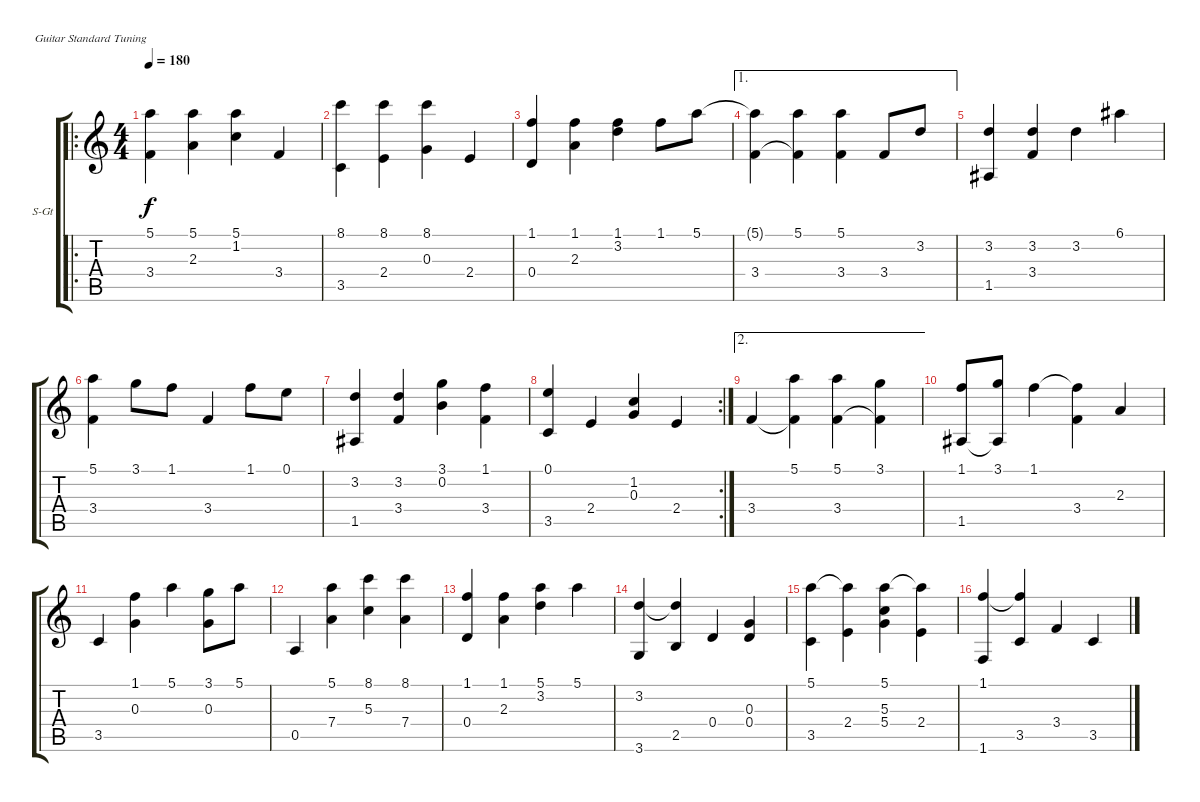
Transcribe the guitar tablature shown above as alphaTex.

\bracketExtendMode groupsimilarinstruments
\firstSystemTrackNameOrientation horizontal
\otherSystemsTrackNameOrientation horizontal
\track ("Track 1" "S-Gt") {instrument acousticguitarsteel}
\staff {score tabs}
\tuning (E4 B3 G3 D3 A2 E2)
\ro
\ts (4 4)
\tempo 180
\clef g2
\ks c
(5.1 3.4).4{dy f} (5.1 2.3).4 (5.1 1.2).4 3.4.4 |
(8.1 3.5).4 (8.1 2.4).4 (8.1 0.3).4 2.4.4 |
(1.1 0.4).4 (1.1 2.3).4 (1.1 3.2).4 1.1.8 5.1.8 |
\ae 1
(5.1{t} 3.4).4 (5.1 3.4{t}).4 (5.1 3.4).4 3.4.8 3.2.8 |
(3.2 1.5).4 (3.2 3.4).4 3.2.4 6.1.4 |
(5.1 3.4).4 3.1.8 1.1.8 3.4.4 1.1.8 0.1.8 |
(3.2 1.5).4 (3.2 3.4).4 (3.1 0.2).4 (1.1 3.4).4 |
\rc 2
(0.1 3.5).4 2.4.4 (1.2 0.3).4 2.4.4 |
\ae 2
3.4.4 (5.1 3.4{t}).4 (5.1 3.4).4 (3.1 3.4{t}).4 |
(1.1 1.5).8 (3.1 1.5{t}).8 1.1.4 (1.1{t} 3.4).4 2.3.4 |
3.5.4 (1.1 0.3).4 5.1.4 (3.1 0.3).8 5.1.8 |
0.5.4 (5.1 7.4).4 (8.1 5.3).4 (8.1 7.4).4 |
(1.1 0.4).4 (1.1 2.3).4 (5.1 3.2).4 5.1.4 |
(3.2 3.6).4 (3.2{t} 2.5).4 0.4.4 (0.3 0.4).4 |
(5.1 3.5).4 (5.1{t} 2.4).4 (5.4 5.1 5.3).4 (5.1{t} 2.4).4 |
(1.1 1.6).4 (1.1{t} 3.5).4 3.4.4 3.5.4
